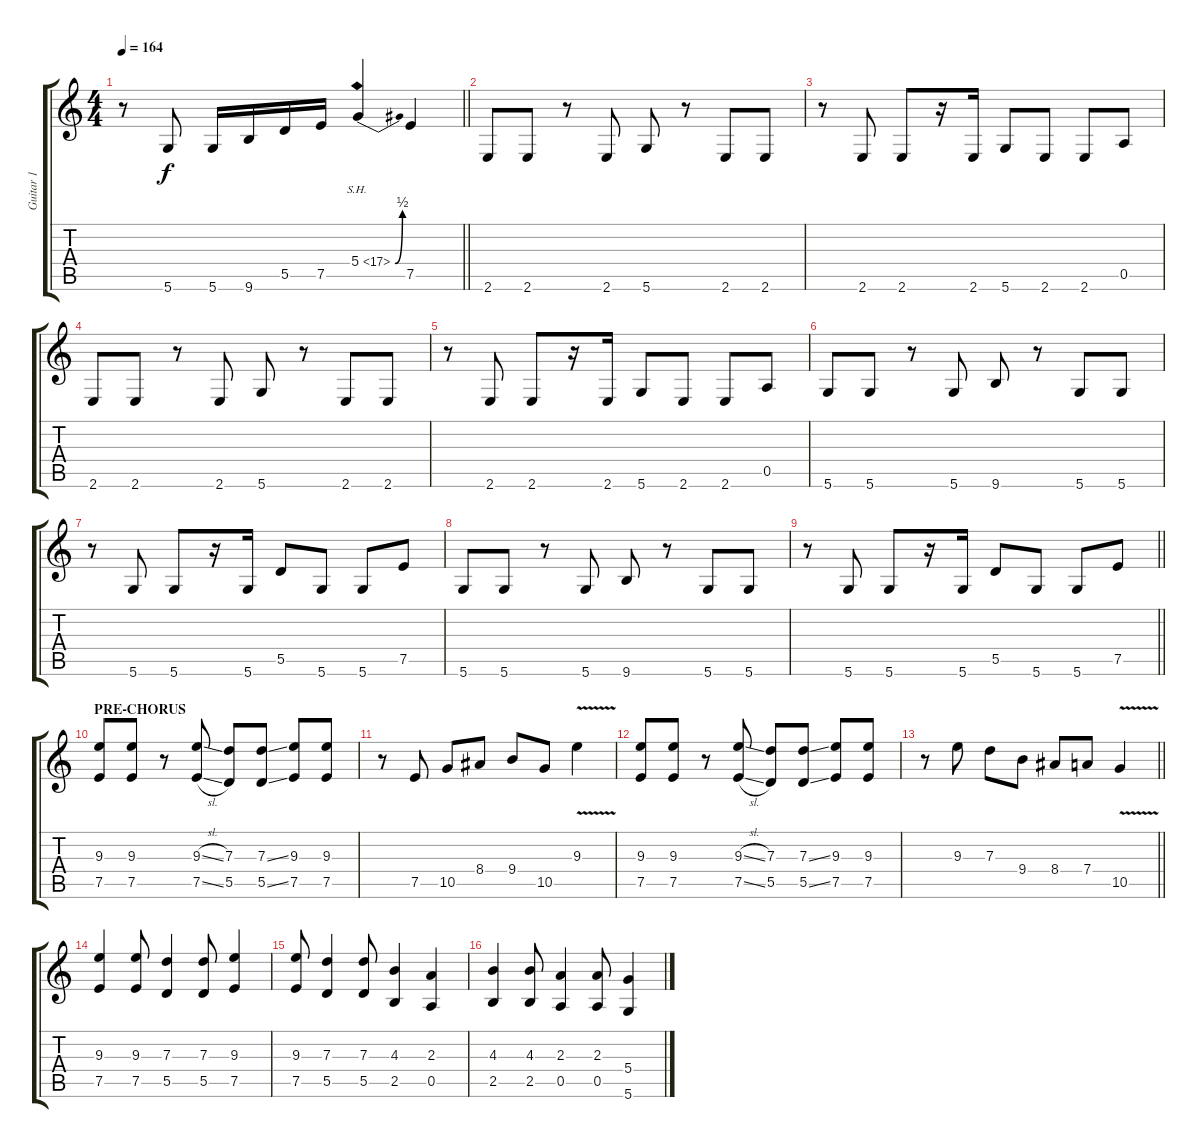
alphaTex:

\track ("Guitar 1" "Guitar 1") {instrument distortionguitar}
\staff {score tabs}
\tuning (E4 B3 G3 D3 A2 D2) {hide}
\ts (4 4)
\tempo 164
\clef g2
\barLineRight lightlight
\ks c
r.8{dy f} 5.6.8 5.6.16 9.6.16 5.5.16 7.5.16 5.4{be (bend 0 0 60 2) sh 12}.4 7.5.4 |
2.6.8 2.6.8 r.8 2.6.8 5.6.8 r.8 2.6.8 2.6.8 |
r.8 2.6.8 2.6.8 r.16 2.6.16 5.6.8 2.6.8 2.6.8 0.5.8 |
2.6.8 2.6.8 r.8 2.6.8 5.6.8 r.8 2.6.8 2.6.8 |
r.8 2.6.8 2.6.8 r.16 2.6.16 5.6.8 2.6.8 2.6.8 0.5.8 |
5.6.8 5.6.8 r.8 5.6.8 9.6.8 r.8 5.6.8 5.6.8 |
r.8 5.6.8 5.6.8 r.16 5.6.16 5.5.8 5.6.8 5.6.8 7.5.8 |
5.6.8 5.6.8 r.8 5.6.8 9.6.8 r.8 5.6.8 5.6.8 |
\barLineRight lightlight
r.8 5.6.8 5.6.8 r.16 5.6.16 5.5.8 5.6.8 5.6.8 7.5.8 |
\section ("" "PRE-CHORUS")
(9.3 7.5).8 (9.3 7.5).8 r.8 (9.3{sl} 7.5{sl}).8 (7.3 5.5).8 (7.3{ss} 5.5{ss}).8 (9.3 7.5).8 (9.3 7.5).8 |
r.8 7.5.8 10.5.8 8.4.8 9.4.8 10.5.8 9.3{v}.4 |
(9.3 7.5).8 (9.3 7.5).8 r.8 (9.3{sl} 7.5{sl}).8 (7.3 5.5).8 (7.3{ss} 5.5{ss}).8 (9.3 7.5).8 (9.3 7.5).8 |
\barLineRight lightlight
r.8 9.3.8 7.3.8 9.4.8 8.4.8 7.4.8 10.5{v}.4 |
(9.3 7.5).4 (9.3 7.5).8 (7.3 5.5).4 (7.3 5.5).8 (9.3 7.5).4 |
(9.3 7.5).8 (7.3 5.5).4 (7.3 5.5).8 (4.3 2.5).4 (2.3 0.5).4 |
(4.3 2.5).4 (4.3 2.5).8 (2.3 0.5).4 (2.3 0.5).8 (5.4 5.6).4
